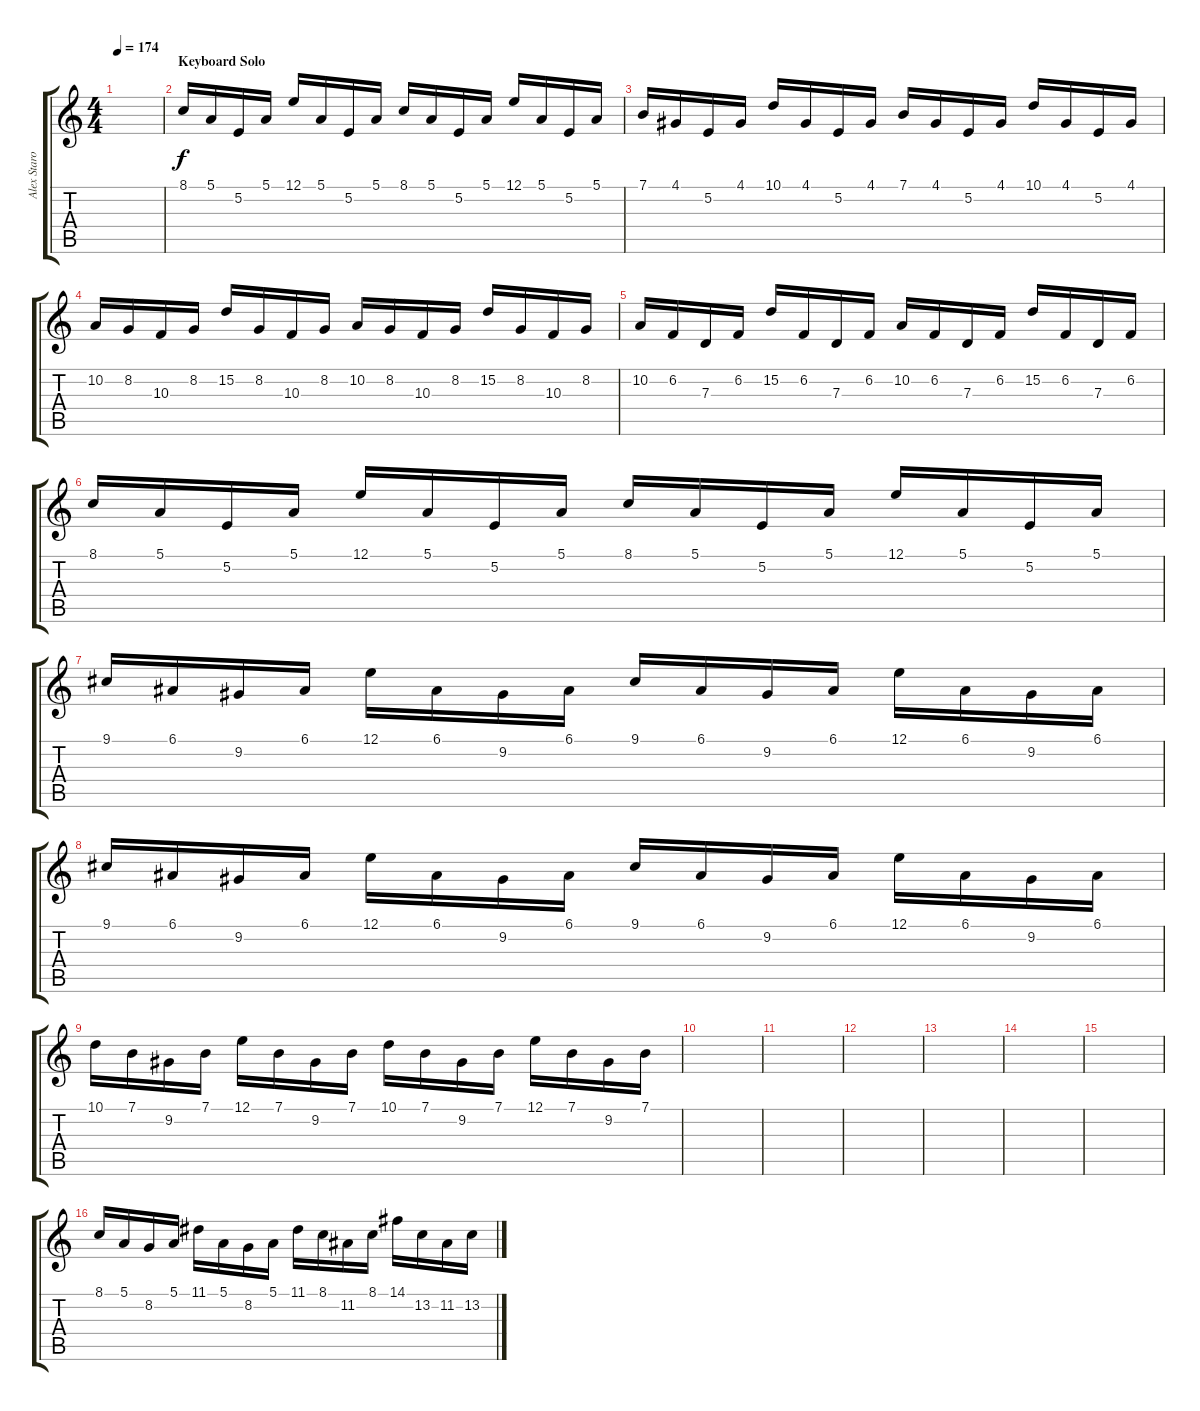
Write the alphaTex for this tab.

\track ("Alex Staropoli (Key 3)" "Alex Staro") {instrument lead1square}
\staff {score tabs}
\tuning (E4 B3 G3 D3 A2 E2) {hide}
\ts (4 4)
\tempo 174
\clef g2
\ks c
|
\section ("" "Keyboard Solo")
8.1.16 5.1.16 5.2.16 5.1.16 12.1.16 5.1.16 5.2.16 5.1.16 8.1.16 5.1.16 5.2.16 5.1.16 12.1.16 5.1.16 5.2.16 5.1.16 |
7.1.16 4.1.16 5.2.16 4.1.16 10.1.16 4.1.16 5.2.16 4.1.16 7.1.16 4.1.16 5.2.16 4.1.16 10.1.16 4.1.16 5.2.16 4.1.16 |
10.2.16 8.2.16 10.3.16 8.2.16 15.2.16 8.2.16 10.3.16 8.2.16 10.2.16 8.2.16 10.3.16 8.2.16 15.2.16 8.2.16 10.3.16 8.2.16 |
10.2.16 6.2.16 7.3.16 6.2.16 15.2.16 6.2.16 7.3.16 6.2.16 10.2.16 6.2.16 7.3.16 6.2.16 15.2.16 6.2.16 7.3.16 6.2.16 |
8.1.16 5.1.16 5.2.16 5.1.16 12.1.16 5.1.16 5.2.16 5.1.16 8.1.16 5.1.16 5.2.16 5.1.16 12.1.16 5.1.16 5.2.16 5.1.16 |
9.1.16 6.1.16 9.2.16 6.1.16 12.1.16 6.1.16 9.2.16 6.1.16 9.1.16 6.1.16 9.2.16 6.1.16 12.1.16 6.1.16 9.2.16 6.1.16 |
9.1.16 6.1.16 9.2.16 6.1.16 12.1.16 6.1.16 9.2.16 6.1.16 9.1.16 6.1.16 9.2.16 6.1.16 12.1.16 6.1.16 9.2.16 6.1.16 |
10.1.16 7.1.16 9.2.16 7.1.16 12.1.16 7.1.16 9.2.16 7.1.16 10.1.16 7.1.16 9.2.16 7.1.16 12.1.16 7.1.16 9.2.16 7.1.16 |
|
|
|
|
|
|
8.1.16{dy f} 5.1.16 8.2.16 5.1.16 11.1.16 5.1.16 8.2.16 5.1.16 11.1.16 8.1.16 11.2.16 8.1.16 14.1.16 13.2.16 11.2.16 13.2.16
